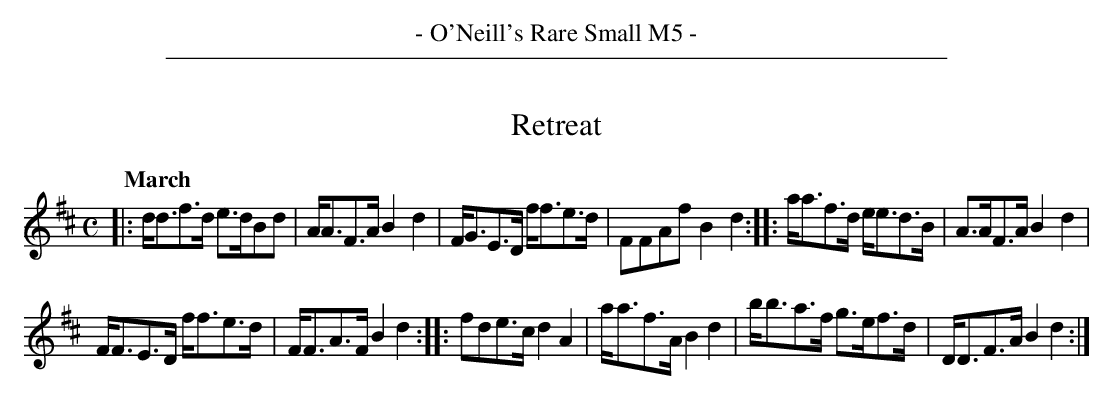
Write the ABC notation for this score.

X:1
T: Retreat
Q: "March"
M: C
L: 1/8
K: D
|:\
d<df>d e>dBd | A<AF>A B2d2 | F<GE>D f<fe>d | FFAf B2d2 :: a<af>d e<ed>B | A>AF>A B2d2 |
F<FE>D f<fe>d | F<FA>F B2d2 :: fde>c d2A2 | a<af>A B2d2 | b<ba>f g>ef>d | D<DF>A B2d2 :|
